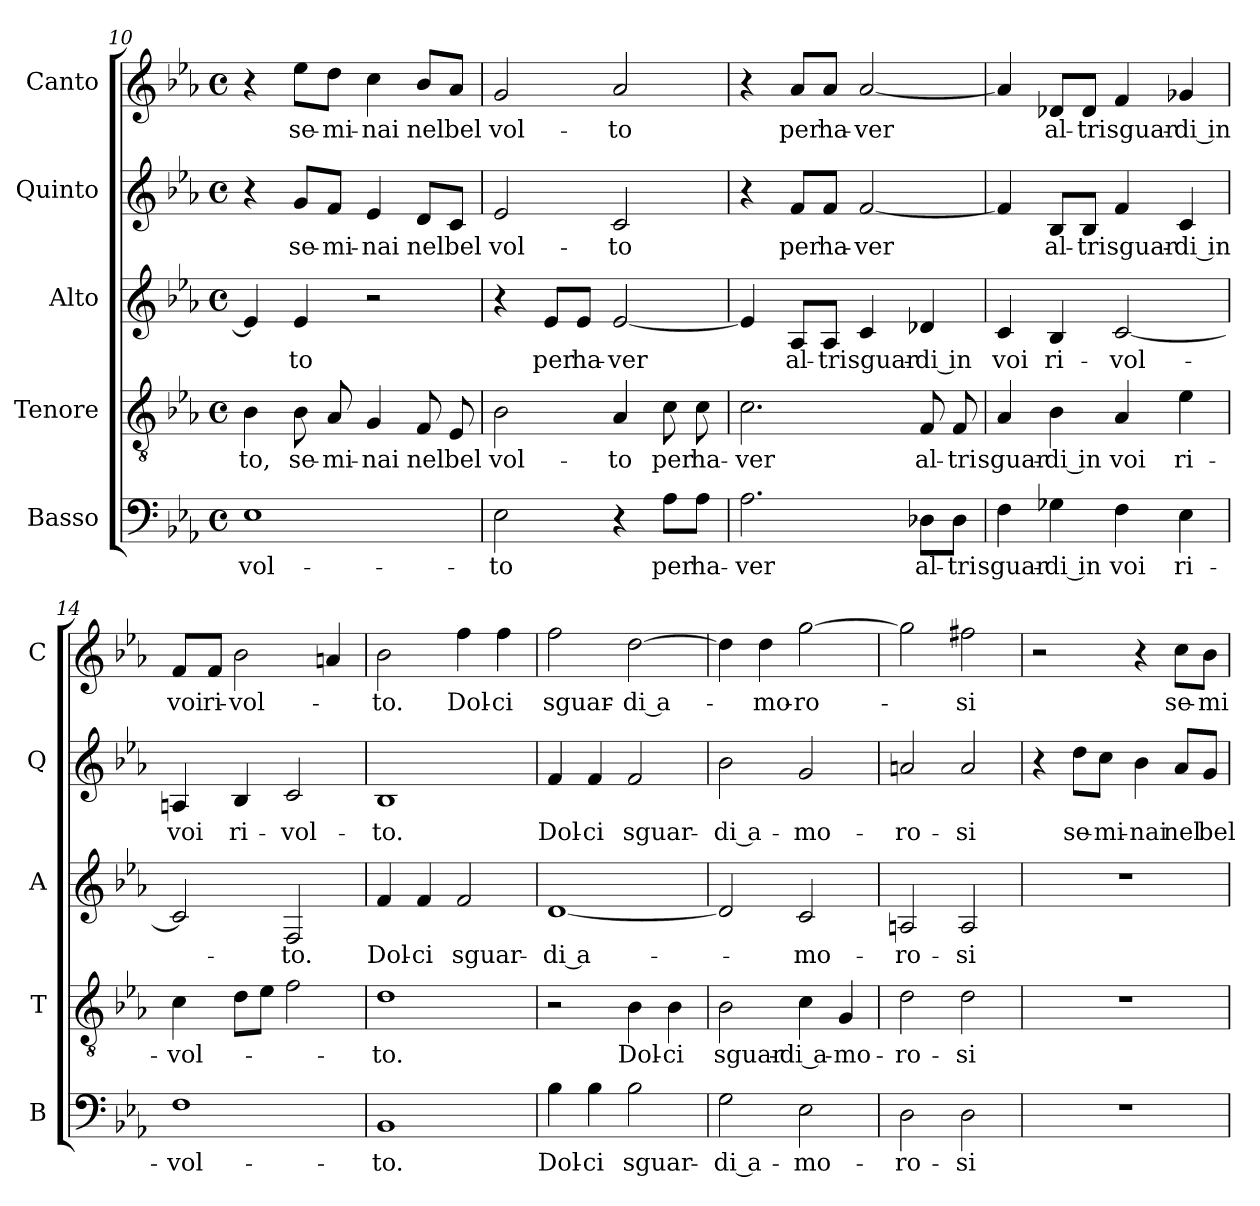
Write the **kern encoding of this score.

**kern	**text	**kern	**text	**kern	**text	**kern	**text	**kern	**text
*part5	*part5	*part4	*part4	*part3	*part3	*part2	*part2	*part1	*part1
*staff5	*staff5	*staff4	*staff4	*staff3	*staff3	*staff2	*staff2	*staff1	*staff1
*I"Basso	*	*I"Tenore	*	*I"Alto	*	*I"Quinto	*	*I"Canto	*
*I'B	*	*I'T	*	*I'A	*	*I'Q	*	*I'C	*
*clefF4	*	*clefGv2	*	*clefG2	*	*clefG2	*	*clefG2	*
*k[b-e-a-]	*	*k[b-e-a-]	*	*k[b-e-a-]	*	*k[b-e-a-]	*	*k[b-e-a-]	*
*E-:	*	*E-:	*	*E-:	*	*E-:	*	*E-:	*
*M4/4	*	*M4/4	*	*M4/4	*	*M4/4	*	*M4/4	*
*met(c)	*	*met(c)	*	*met(c)	*	*met(c)	*	*met(c)	*
=10	=10	=10	=10	=10	=10	=10	=10	=10	=10
!	!LO:LY:b	!	!LO:LY:b	!	!	!	!	!	!
1E-	vol-	4B-\	-to,	4e-/]	.	4r	.	4r	.
!	!	!	!LO:LY:b	!	!LO:LY:b	!	!LO:LY:b	!	!LO:LY:b
.	.	8B-\	se-	4e-/	-to	8g/L	se-	8ee-\L	se-
!	!	!	!LO:LY:b	!	!	!	!LO:LY:b	!	!LO:LY:b
.	.	8A-/	-mi-	.	.	8f/J	-mi-	8dd\J	-mi-
!	!	!	!LO:LY:b	!	!	!	!LO:LY:b	!	!LO:LY:b
.	.	4G/	-nai	2r	.	4e-/	-nai	4cc\	-nai
!	!	!	!LO:LY:b	!	!	!	!LO:LY:b	!	!LO:LY:b
.	.	8F/	nel	.	.	8d/L	nel	8b-/L	nel
!	!	!	!LO:LY:b	!	!	!	!LO:LY:b	!	!LO:LY:b
.	.	8E-/	bel	.	.	8c/J	bel	8a-/J	bel
=11	=11	=11	=11	=11	=11	=11	=11	=11	=11
!	!LO:LY:b	!	!LO:LY:b	!	!	!	!LO:LY:b	!	!LO:LY:b
2E-\	-to	2B-\	vol-	4r	.	2e-/	vol-	2g/	vol-
!	!	!	!	!	!LO:LY:b	!	!	!	!
.	.	.	.	8e-/L	per	.	.	.	.
!	!	!	!	!	!LO:LY:b	!	!	!	!
.	.	.	.	8e-/J	ha-	.	.	.	.
!	!	!	!LO:LY:b	!	!LO:LY:b	!	!LO:LY:b	!	!LO:LY:b
4r	.	4A-/	-to	[2e-/	-ver	2c/	-to	2a-/	-to
!	!LO:LY:b	!	!LO:LY:b	!	!	!	!	!	!
8A-\L	per	8c\	per	.	.	.	.	.	.
!	!LO:LY:b	!	!LO:LY:b	!	!	!	!	!	!
8A-\J	ha-	8c\	ha-	.	.	.	.	.	.
!!LO:PB:g=z
=12	=12	=12	=12	=12	=12	=12	=12	=12	=12
!	!LO:LY:b	!	!LO:LY:b	!	!	!	!	!	!
2.A-\	-ver	2.c\	-ver	4e-/]	.	4r	.	4r	.
!	!	!	!	!	!LO:LY:b	!	!LO:LY:b	!	!LO:LY:b
.	.	.	.	8A-/L	al-	8f/L	per	8a-/L	per
!	!	!	!	!	!LO:LY:b	!	!LO:LY:b	!	!LO:LY:b
.	.	.	.	8A-/J	-tri	8f/J	ha-	8a-/J	ha-
!	!	!	!	!	!LO:LY:b	!	!LO:LY:b	!	!LO:LY:b
.	.	.	.	4c/	sguar-	[2f/	-ver	[2a-/	-ver
!	!LO:LY:b	!	!LO:LY:b	!	!LO:LY:b	!	!	!	!
8D-X\L	al-	8F/	al-	4d-X/	-di in	.	.	.	.
!	!LO:LY:b	!	!LO:LY:b	!	!	!	!	!	!
8D-\J	-tri	8F/	-tri	.	.	.	.	.	.
=13	=13	=13	=13	=13	=13	=13	=13	=13	=13
!	!LO:LY:b	!	!LO:LY:b	!	!LO:LY:b	!	!	!	!
4F\	sguar-	4A-/	sguar-	4c/	voi	4f/]	.	4a-/]	.
!	!LO:LY:b	!	!LO:LY:b	!	!LO:LY:b	!	!LO:LY:b	!	!LO:LY:b
4G-X\	-di in	4B-\	-di in	4B-/	ri-	8B-/L	al-	8d-X/L	al-
!	!	!	!	!	!	!	!LO:LY:b	!	!LO:LY:b
.	.	.	.	.	.	8B-/J	-tri	8d-/J	-tri
!	!LO:LY:b	!	!LO:LY:b	!	!LO:LY:b	!	!LO:LY:b	!	!LO:LY:b
4F\	voi	4A-/	voi	[2c/	-vol-	4f/	sguar-	4f/	sguar-
!	!LO:LY:b	!	!LO:LY:b	!	!	!	!LO:LY:b	!	!LO:LY:b
4E-\	ri-	4e-\	ri-	.	.	4c/	-di in	4g-X/	-di in
=14	=14	=14	=14	=14	=14	=14	=14	=14	=14
!	!LO:LY:b	!	!LO:LY:b	!	!	!	!LO:LY:b	!	!LO:LY:b
1F	-vol-	4c\	-vol-	2c/]	.	4An/	voi	8f/L	voi
!	!	!	!	!	!	!	!	!	!LO:LY:b
.	.	.	.	.	.	.	.	8f/J	ri-
!	!	!	!	!	!	!	!LO:LY:b	!	!LO:LY:b
.	.	8d\L	.	.	.	4B-/	ri-	2b-\	-vol-
.	.	8e-\J	.	.	.	.	.	.	.
!	!	!	!	!	!LO:LY:b	!	!LO:LY:b	!	!
.	.	2f\	.	2F/	-to.	2c/	-vol-	.	.
.	.	.	.	.	.	.	.	4an/	.
=15	=15	=15	=15	=15	=15	=15	=15	=15	=15
!	!LO:LY:b	!	!LO:LY:b	!	!LO:LY:b	!	!LO:LY:b	!	!LO:LY:b
1BB-	-to.	1d	-to.	4f/	Dol-	1B-	-to.	2b-\	-to.
!	!	!	!	!	!LO:LY:b	!	!	!	!
.	.	.	.	4f/	-ci	.	.	.	.
!	!	!	!	!	!LO:LY:b	!	!	!	!LO:LY:b
.	.	.	.	2f/	sguar-	.	.	4ff\	Dol-
!	!	!	!	!	!	!	!	!	!LO:LY:b
.	.	.	.	.	.	.	.	4ff\	-ci
!!LO:LB:g=z
=16	=16	=16	=16	=16	=16	=16	=16	=16	=16
!	!LO:LY:b	!	!	!	!LO:LY:b	!	!LO:LY:b	!	!LO:LY:b
4B-\	Dol-	2r	.	[1d	-di a-	4f/	Dol-	2ff\	sguar-
!	!LO:LY:b	!	!	!	!	!	!LO:LY:b	!	!
4B-\	-ci	.	.	.	.	4f/	-ci	.	.
!	!LO:LY:b	!	!LO:LY:b	!	!	!	!LO:LY:b	!	!LO:LY:b
2B-\	sguar-	4B-\	Dol-	.	.	2f/	sguar-	[2dd\	-di a-
!	!	!	!LO:LY:b	!	!	!	!	!	!
.	.	4B-\	-ci	.	.	.	.	.	.
=17	=17	=17	=17	=17	=17	=17	=17	=17	=17
!	!LO:LY:b	!	!LO:LY:b	!	!	!	!LO:LY:b	!	!
2G\	-di a-	2B-\	sguar-	2d/]	.	2b-\	-di a-	4dd\]	.
!	!	!	!	!	!	!	!	!	!LO:LY:b
.	.	.	.	.	.	.	.	4dd\	-mo-
!	!LO:LY:b	!	!LO:LY:b	!	!LO:LY:b	!	!LO:LY:b	!	!LO:LY:b
2E-\	-mo-	4c\	-di a-	2c/	-mo-	2g/	-mo-	[2gg\	-ro-
!	!	!	!LO:LY:b	!	!	!	!	!	!
.	.	4G/	-mo-	.	.	.	.	.	.
=18	=18	=18	=18	=18	=18	=18	=18	=18	=18
!	!LO:LY:b	!	!LO:LY:b	!	!LO:LY:b	!	!LO:LY:b	!	!
2D\	-ro-	2d\	-ro-	2An/	-ro-	2an/	-ro-	2gg\]	.
!	!LO:LY:b	!	!LO:LY:b	!	!LO:LY:b	!	!LO:LY:b	!	!LO:LY:b
2D\	-si	2d\	-si	2A/	-si	2a/	-si	2ff#X\	-si
=19	=19	=19	=19	=19	=19	=19	=19	=19	=19
1r	.	1r	.	1r	.	4r	.	2r	.
!	!	!	!	!	!	!	!LO:LY:b	!	!
.	.	.	.	.	.	8dd\L	se-	.	.
!	!	!	!	!	!	!	!LO:LY:b	!	!
.	.	.	.	.	.	8cc\J	-mi-	.	.
!	!	!	!	!	!	!	!LO:LY:b	!	!
.	.	.	.	.	.	4b-\	-nai	4r	.
!	!	!	!	!	!	!	!LO:LY:b	!	!LO:LY:b
.	.	.	.	.	.	8a-/L	nel	8cc\L	se-
!	!	!	!	!	!	!	!LO:LY:b	!	!LO:LY:b
.	.	.	.	.	.	8g/J	bel	8b-\J	-mi-
=	=	=	=	=	=	=	=	=	=
*-	*-	*-	*-	*-	*-	*-	*-	*-	*-
